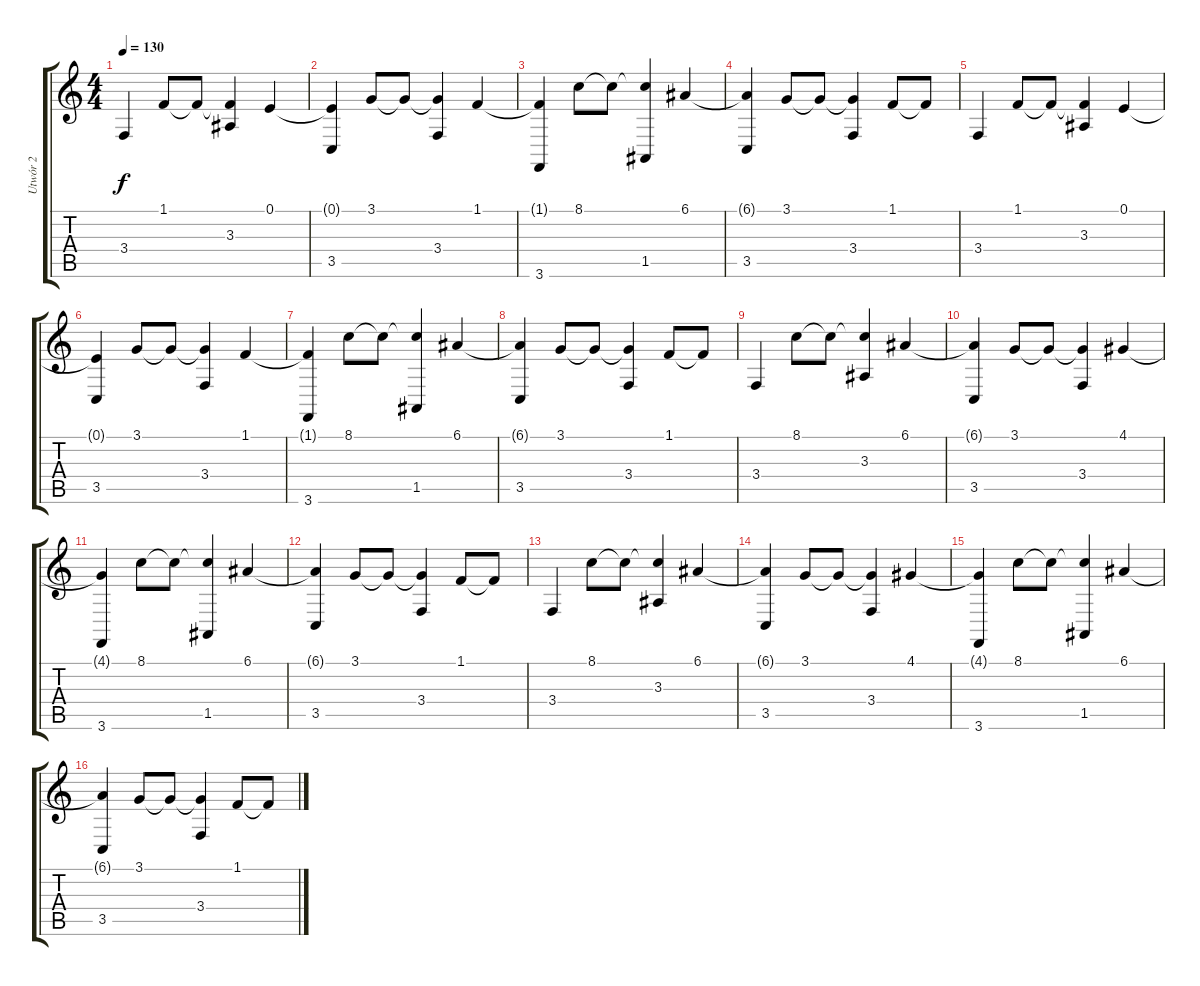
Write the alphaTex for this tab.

\track ("Utwór 2" "Utwór 2") {instrument choiraahs}
\staff {score tabs}
\tuning (E4 B3 G3 D3 A2 D2) {hide}
\ts (4 4)
\tempo 130
\clef g2
\ks c
3.4.4{dy f} 1.1.8 1.1{t}.8 (1.1{t} 3.3).4 0.1.4 |
(0.1{t} 3.5).4 3.1.8 3.1{t}.8 (3.1{t} 3.4).4 1.1.4 |
(1.1{t} 3.6).4 8.1.8 8.1{t}.8 (8.1{t} 1.5).4 6.1.4 |
(6.1{t} 3.5).4 3.1.8 3.1{t}.8 (3.1{t} 3.4).4 1.1.8 1.1{t}.8 |
3.4.4 1.1.8 1.1{t}.8 (1.1{t} 3.3).4 0.1.4 |
(0.1{t} 3.5).4 3.1.8 3.1{t}.8 (3.1{t} 3.4).4 1.1.4 |
(1.1{t} 3.6).4 8.1.8 8.1{t}.8 (8.1{t} 1.5).4 6.1.4 |
(6.1{t} 3.5).4 3.1.8 3.1{t}.8 (3.1{t} 3.4).4 1.1.8 1.1{t}.8 |
3.4.4 8.1.8 8.1{t}.8 (8.1{t} 3.3).4 6.1.4 |
(6.1{t} 3.5).4 3.1.8 3.1{t}.8 (3.1{t} 3.4).4 4.1.4 |
(4.1{t} 3.6).4 8.1.8 8.1{t}.8 (8.1{t} 1.5).4 6.1.4 |
(6.1{t} 3.5).4 3.1.8 3.1{t}.8 (3.1{t} 3.4).4 1.1.8 1.1{t}.8 |
3.4.4 8.1.8 8.1{t}.8 (8.1{t} 3.3).4 6.1.4 |
(6.1{t} 3.5).4 3.1.8 3.1{t}.8 (3.1{t} 3.4).4 4.1.4 |
(4.1{t} 3.6).4 8.1.8 8.1{t}.8 (8.1{t} 1.5).4 6.1.4 |
(6.1{t} 3.5).4 3.1.8 3.1{t}.8 (3.1{t} 3.4).4 1.1.8 1.1{t}.8
